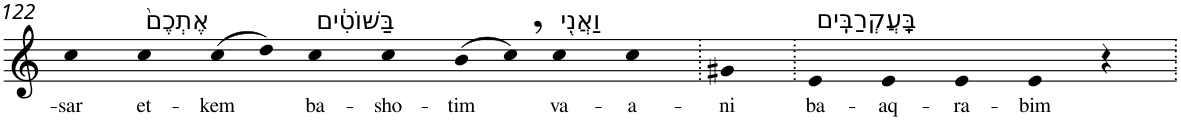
**kern	**text
*part1	*part1
*staff1	*staff1
*I"Piano	*
*I'Pno	*
!!LO:PB:g=z
*clefG2	*
*k[]	*
=122	=122
!	!LO:LY:b
4cc	-sar
!LO:TX:a:t=אֶתְכֶם֙	!
!	!LO:LY:b
4cc	et-
!	!LO:LY:b
(>8cc	-kem
8dd)	.
!LO:TX:a:t=בַּשּׁוֹטִ֔ים	!
!	!LO:LY:b
4cc	ba-
!	!LO:LY:b
4cc	-sho-
!	!LO:LY:b
(>8b	-tim
8cc,)	.
!LO:TX:a:t=וַאֲנִ֖י	!
!	!LO:LY:b
4cc	va-
!	!LO:LY:b
4cc	-a-
=123.	=123.
!	!LO:LY:b
4g#X	-ni
=124.	=124.
!LO:TX:a:t=בָּֽעֲקְרַבִּֽים	!
!	!LO:LY:b
4e	ba-
!	!LO:LY:b
4e	-aq-
!	!LO:LY:b
4e	-ra-
!	!LO:LY:b
4e	-bim
4r	.
=.	=.
*-	*-
